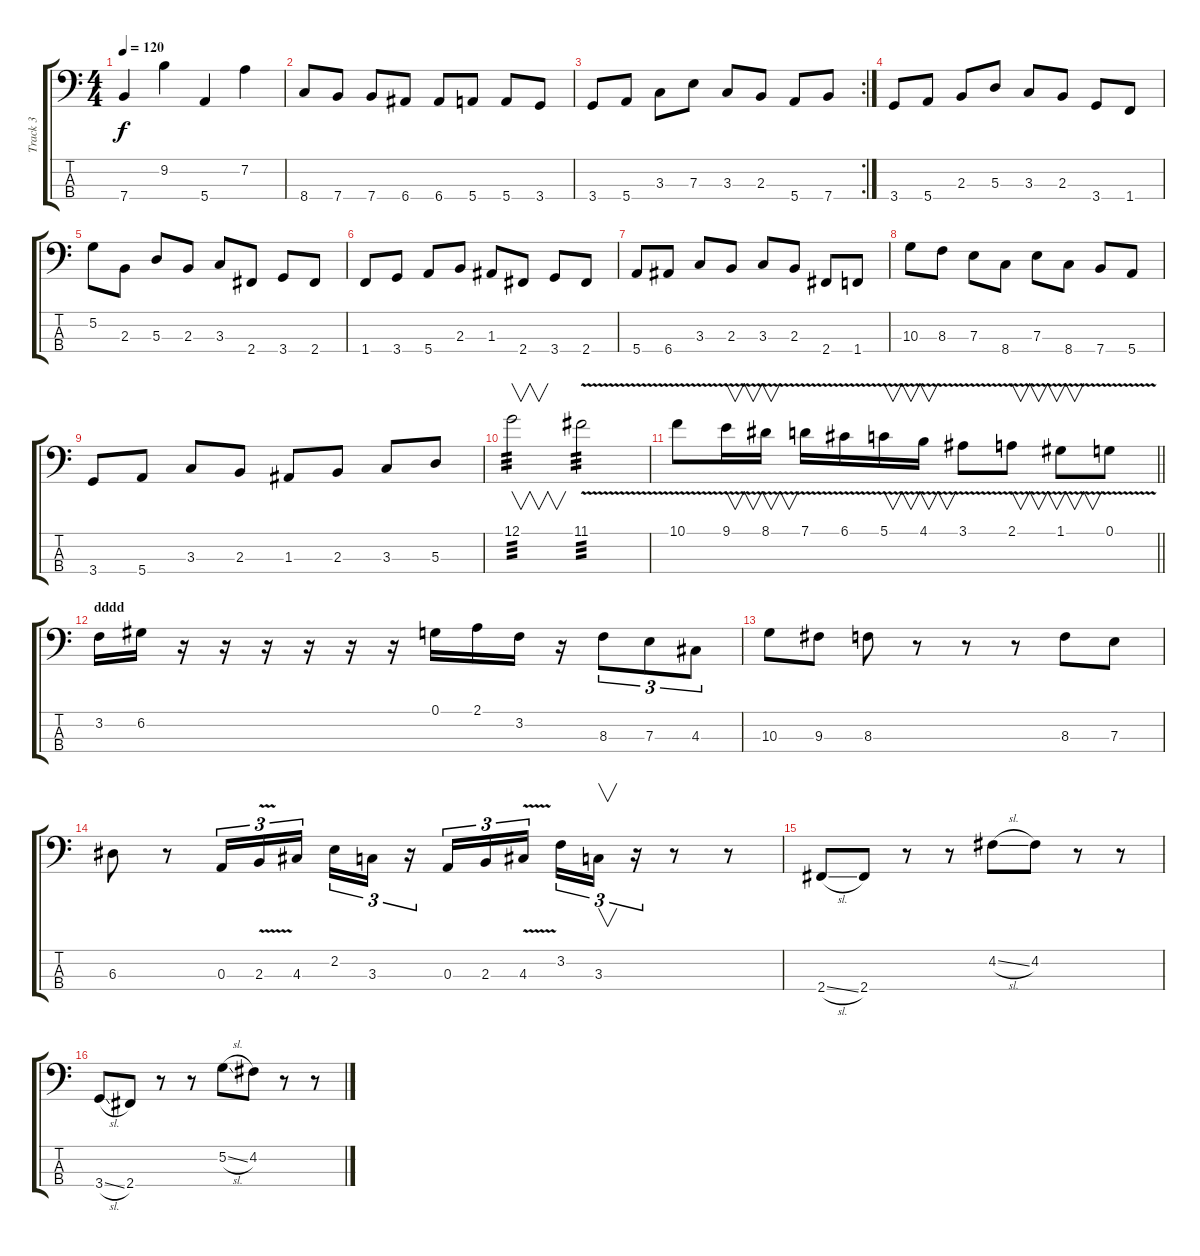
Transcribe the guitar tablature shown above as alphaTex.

\track ("Track 3" "Track 3") {instrument electricbassfinger}
\staff {score tabs}
\tuning (G2 D2 A1 E1) {hide}
\ts (4 4)
\tempo 120
\clef f4
\ks c
7.4.4{dy f} 9.2.4 5.4.4 7.2.4 |
8.4.8 7.4.8 7.4.8 6.4.8 6.4.8 5.4.8 5.4.8 3.4.8 |
\rc 2
3.4.8 5.4.8 3.3.8 7.3.8 3.3.8 2.3.8 5.4.8 7.4.8 |
3.4.8 5.4.8 2.3.8 5.3.8 3.3.8 2.3.8 3.4.8 1.4.8 |
5.2.8 2.3.8 5.3.8 2.3.8 3.3.8 2.4.8 3.4.8 2.4.8 |
1.4.8 3.4.8 5.4.8 2.3.8 1.3.8 2.4.8 3.4.8 2.4.8 |
5.4.8 6.4.8 3.3.8 2.3.8 3.3.8 2.3.8 2.4.8 1.4.8 |
10.3.8 8.3.8 7.3.8 8.4.8 7.3.8 8.4.8 7.4.8 5.4.8 |
3.4.8 5.4.8 3.3.8 2.3.8 1.3.8 2.3.8 3.3.8 5.3.8 |
12.1.2{v tp 3} 11.1{v}.2{tp 3} |
\barLineRight lightlight
10.1{v}.8 9.1{v}.16{v} 8.1{v}.16{v} 7.1{v}.16 6.1{v}.16 5.1{v}.16{v} 4.1{v}.16{v} 3.1{v}.8 2.1{v}.8{v} 1.1{v}.8{v} 0.1{v}.8 |
\section ("" "dddd")
3.2.16 6.2.16 r.16 r.16 r.16 r.16 r.16 r.16 0.1.16 2.1.16 3.2.16 r.16 8.3.8{tu (3 2)} 7.3.8{tu (3 2)} 4.3.8{tu (3 2)} |
10.3.8 9.3.8 8.3.8 r.8 r.8 r.8 8.3.8 7.3.8 |
6.3.8 r.8 0.3.16{tu (3 2)} 2.3{v}.16{tu (3 2)} 4.3.16{tu (3 2) beam splitsecondary} 2.2.16{tu (3 2)} 3.3.16{tu (3 2)} r.16{tu (3 2)} 0.3.16{tu (3 2)} 2.3.16{tu (3 2)} 4.3{v}.16{tu (3 2) beam splitsecondary} 3.2.16{tu (3 2)} 3.3.16{v tu (3 2)} r.16{tu (3 2)} r.8 r.8 |
2.4{sl}.8 2.4.8 r.8 r.8 4.2{sl}.8 4.2.8 r.8 r.8 |
3.4{sl}.8 2.4.8 r.8 r.8 5.2{sl}.8 4.2.8 r.8 r.8
